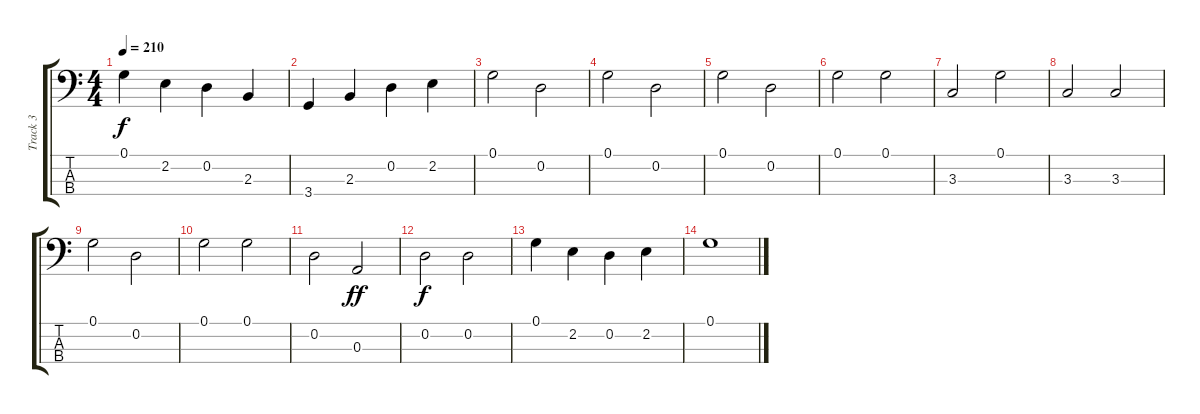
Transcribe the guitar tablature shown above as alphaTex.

\track ("Track 3" "Track 3") {instrument electricbassfinger}
\staff {score tabs}
\tuning (G2 D2 A1 E1) {hide}
\ts (4 4)
\tempo 210
\clef f4
\ks c
0.1.4{dy f instrument electricbassfinger} 2.2.4 0.2.4 2.3.4 |
3.4.4 2.3.4 0.2.4 2.2.4 |
0.1.2 0.2.2 |
0.1.2 0.2.2 |
0.1.2 0.2.2 |
0.1.2 0.1.2 |
3.3.2 0.1.2 |
3.3.2 3.3.2 |
0.1.2 0.2.2 |
0.1.2 0.1.2 |
0.2.2 0.3.2{dy ff} |
0.2.2{dy f} 0.2.2 |
0.1.4 2.2.4 0.2.4 2.2.4 |
0.1.1
